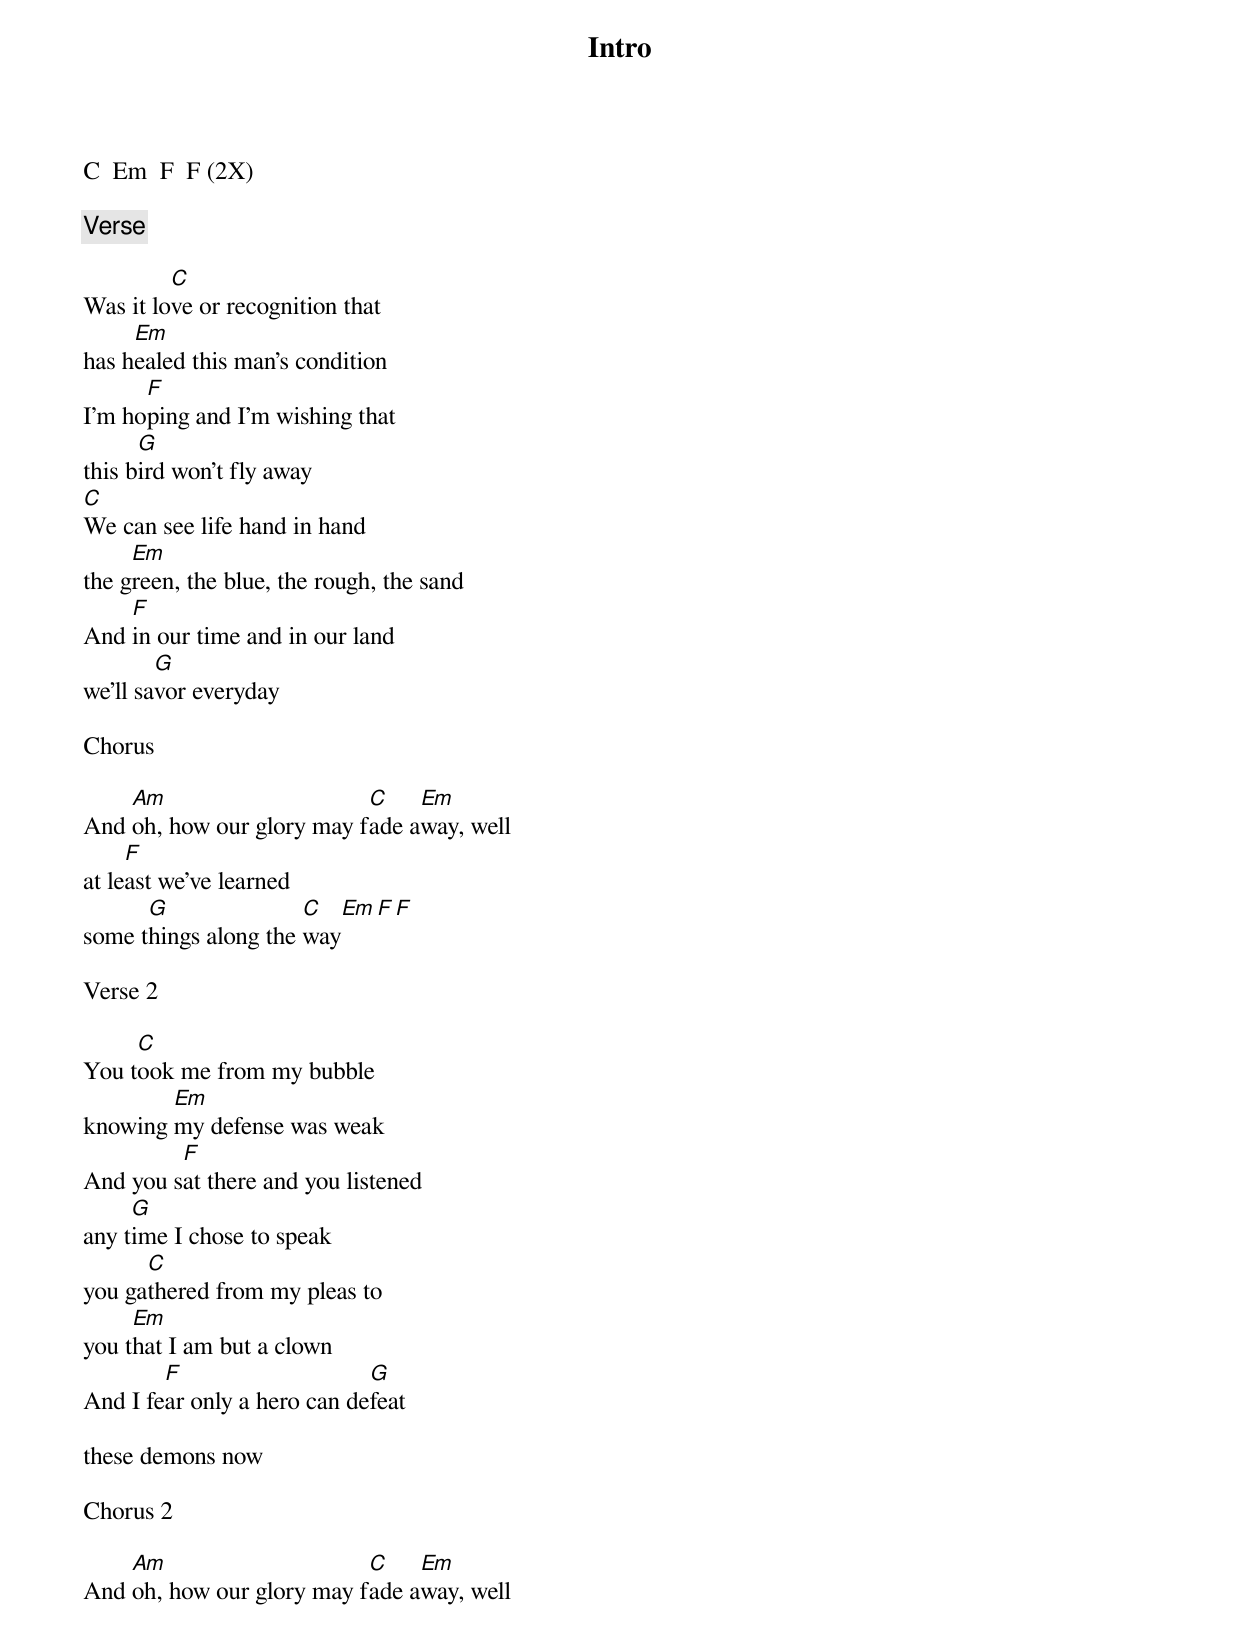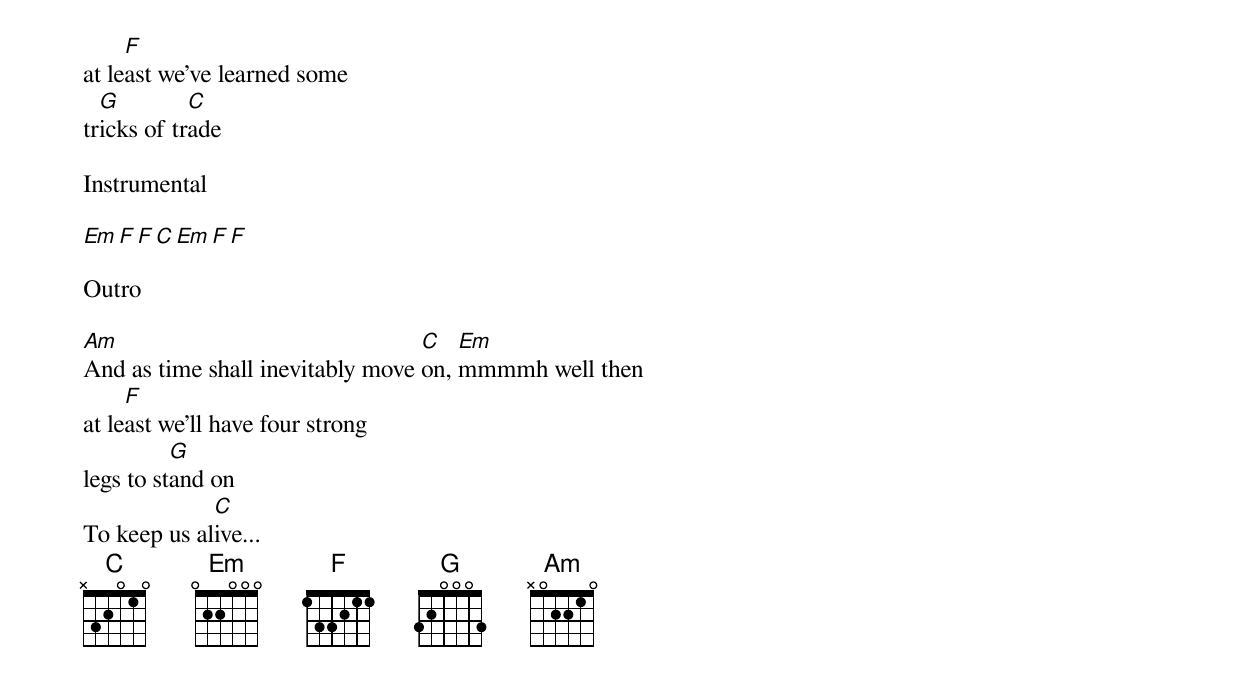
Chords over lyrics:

Intro

C  Em  F  F (2X)

Verse

         C
Was it love or recognition that
     Em
has healed this man's condition
      F
I'm hoping and I'm wishing that
      G
this bird won't fly away
C
We can see life hand in hand
     Em
the green, the blue, the rough, the sand
    F
And in our time and in our land
        G
we'll savor everyday

Chorus

    Am                     C    Em
And oh, how our glory may fade away, well
     F
at least we've learned
      G               C   Em   F   F
some things along the way

Verse 2

     C
You took me from my bubble
        Em
knowing my defense was weak
         F
And you sat there and you listened
     G
any time I chose to speak
      C
you gathered from my pleas to
     Em
you that I am but a clown
        F                    G
And I fear only a hero can defeat

these demons now

Chorus 2

    Am                     C    Em
And oh, how our glory may fade away, well
     F
at least we've learned some
  G         C
tricks of trade

Instrumental

Em  F  F  C  Em  F  F

Outro

Am                                C   Em
And as time shall inevitably move on, mmmmh well then
     F
at least we'll have four strong
          G
legs to stand on
             C
To keep us alive...
